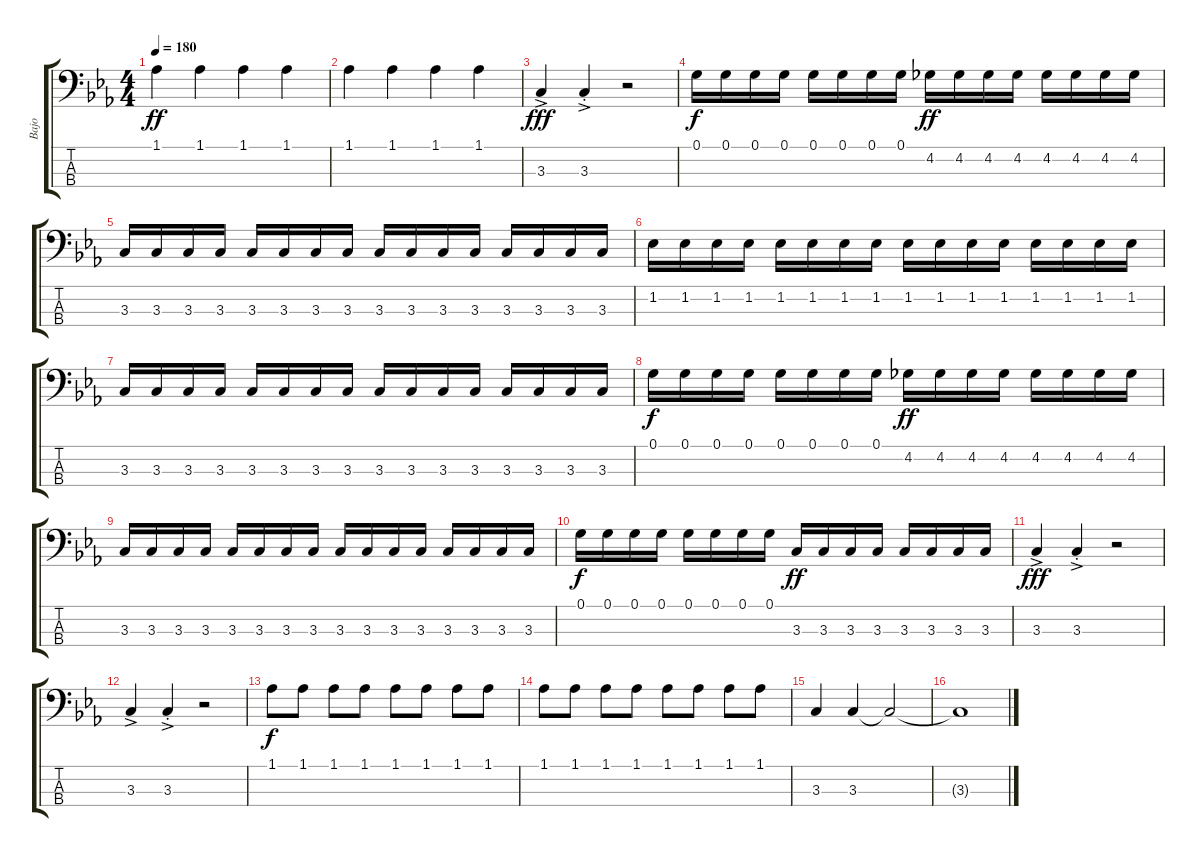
\track ("Bajo " "Bajo ") {instrument electricbassfinger}
\staff {score tabs}
\tuning (G2 D2 A1 E1) {hide}
\ts (4 4)
\tempo 180
\clef f4
\ks eb
1.1.4{dy ff} 1.1.4 1.1.4 1.1.4 |
1.1.4 1.1.4 1.1.4 1.1.4 |
3.3{ac}.4{dy fff} 3.3{ac st}.4 r.2 |
0.1.16{dy f} 0.1.16 0.1.16 0.1.16 0.1.16 0.1.16 0.1.16 0.1.16 4.2.16{dy ff} 4.2.16 4.2.16 4.2.16 4.2.16 4.2.16 4.2.16 4.2.16 |
3.3.16 3.3.16 3.3.16 3.3.16 3.3.16 3.3.16 3.3.16 3.3.16 3.3.16 3.3.16 3.3.16 3.3.16 3.3.16 3.3.16 3.3.16 3.3.16 |
1.2.16 1.2.16 1.2.16 1.2.16 1.2.16 1.2.16 1.2.16 1.2.16 1.2.16 1.2.16 1.2.16 1.2.16 1.2.16 1.2.16 1.2.16 1.2.16 |
3.3.16 3.3.16 3.3.16 3.3.16 3.3.16 3.3.16 3.3.16 3.3.16 3.3.16 3.3.16 3.3.16 3.3.16 3.3.16 3.3.16 3.3.16 3.3.16 |
0.1.16{dy f} 0.1.16 0.1.16 0.1.16 0.1.16 0.1.16 0.1.16 0.1.16 4.2.16{dy ff} 4.2.16 4.2.16 4.2.16 4.2.16 4.2.16 4.2.16 4.2.16 |
3.3.16 3.3.16 3.3.16 3.3.16 3.3.16 3.3.16 3.3.16 3.3.16 3.3.16 3.3.16 3.3.16 3.3.16 3.3.16 3.3.16 3.3.16 3.3.16 |
0.1.16{dy f} 0.1.16 0.1.16 0.1.16 0.1.16 0.1.16 0.1.16 0.1.16 3.3.16{dy ff} 3.3.16 3.3.16 3.3.16 3.3.16 3.3.16 3.3.16 3.3.16 |
3.3{ac}.4{dy fff} 3.3{ac st}.4 r.2 |
3.3{ac}.4 3.3{ac st}.4 r.2 |
1.1.8{dy f} 1.1.8 1.1.8 1.1.8 1.1.8 1.1.8 1.1.8 1.1.8 |
1.1.8 1.1.8 1.1.8 1.1.8 1.1.8 1.1.8 1.1.8 1.1.8 |
3.3.4 3.3.4 3.3{t}.2 |
3.3{t}.1
